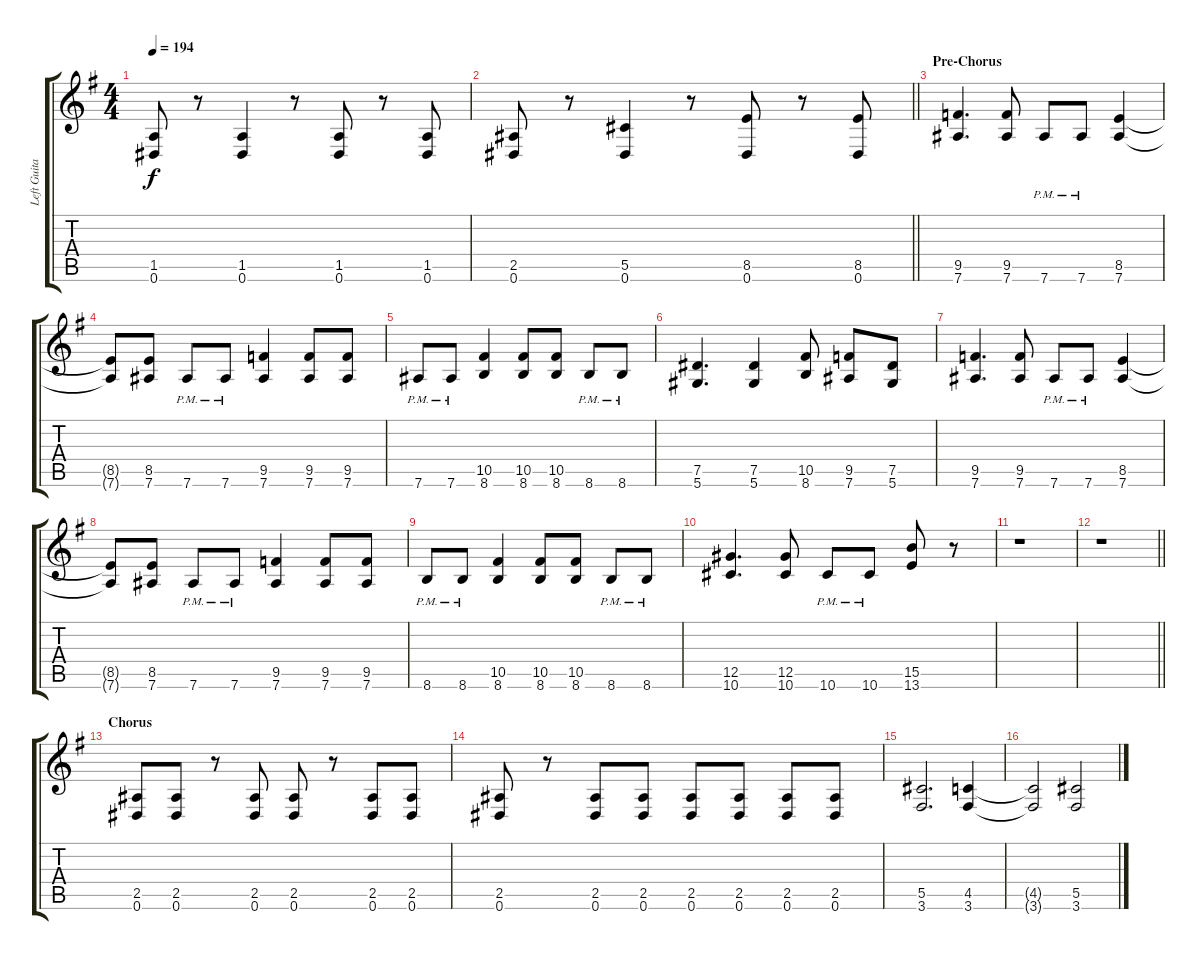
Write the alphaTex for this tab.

\track ("Left Guitar" "Left Guita") {instrument overdrivenguitar}
\staff {score tabs}
\tuning (Eb4 Bb3 Gb3 Db3 Ab2 Eb2) {hide}
\ts (4 4)
\tempo 194
\clef g2
\ks g
(1.5 0.6).8{dy f} r.8 (1.5 0.6).4 r.8 (1.5 0.6).8 r.8 (1.5 0.6).8 |
\barLineRight lightlight
(2.5 0.6).8 r.8 (5.5 0.6).4 r.8 (8.5 0.6).8 r.8 (8.5 0.6).8 |
\section ("" "Pre-Chorus")
(9.5 7.6).4{d} (9.5 7.6).8 7.6{pm}.8 7.6{pm}.8 (8.5 7.6).4 |
(8.5{t} 7.6{t}).8 (8.5 7.6).8 7.6{pm}.8 7.6{pm}.8 (9.5 7.6).4 (9.5 7.6).8 (9.5 7.6).8 |
7.6{pm}.8 7.6{pm}.8 (10.5 8.6).4 (10.5 8.6).8 (10.5 8.6).8 8.6{pm}.8 8.6{pm}.8 |
(7.5 5.6).4{d} (7.5 5.6).4 (10.5 8.6).8 (9.5 7.6).8 (7.5 5.6).8 |
(9.5 7.6).4{d} (9.5 7.6).8 7.6{pm}.8 7.6{pm}.8 (8.5 7.6).4 |
(8.5{t} 7.6{t}).8 (8.5 7.6).8 7.6{pm}.8 7.6{pm}.8 (9.5 7.6).4 (9.5 7.6).8 (9.5 7.6).8 |
8.6{pm}.8 8.6{pm}.8 (10.5 8.6).4 (10.5 8.6).8 (10.5 8.6).8 8.6{pm}.8 8.6{pm}.8 |
(12.5 10.6).4{d} (12.5 10.6).8 10.6{pm}.8 10.6{pm}.8 (15.5 13.6).8 r.8 |
r.1 |
\barLineRight lightlight
r.1 |
\section ("" "Chorus")
(2.5 0.6).8 (2.5 0.6).8 r.8 (2.5 0.6).8 (2.5 0.6).8 r.8 (2.5 0.6).8 (2.5 0.6).8 |
(2.5 0.6).8 r.8 (2.5 0.6).8 (2.5 0.6).8 (2.5 0.6).8 (2.5 0.6).8 (2.5 0.6).8 (2.5 0.6).8 |
(5.5 3.6).2{d} (4.5 3.6).4 |
(4.5{t} 3.6{t}).2 (5.5 3.6).2
